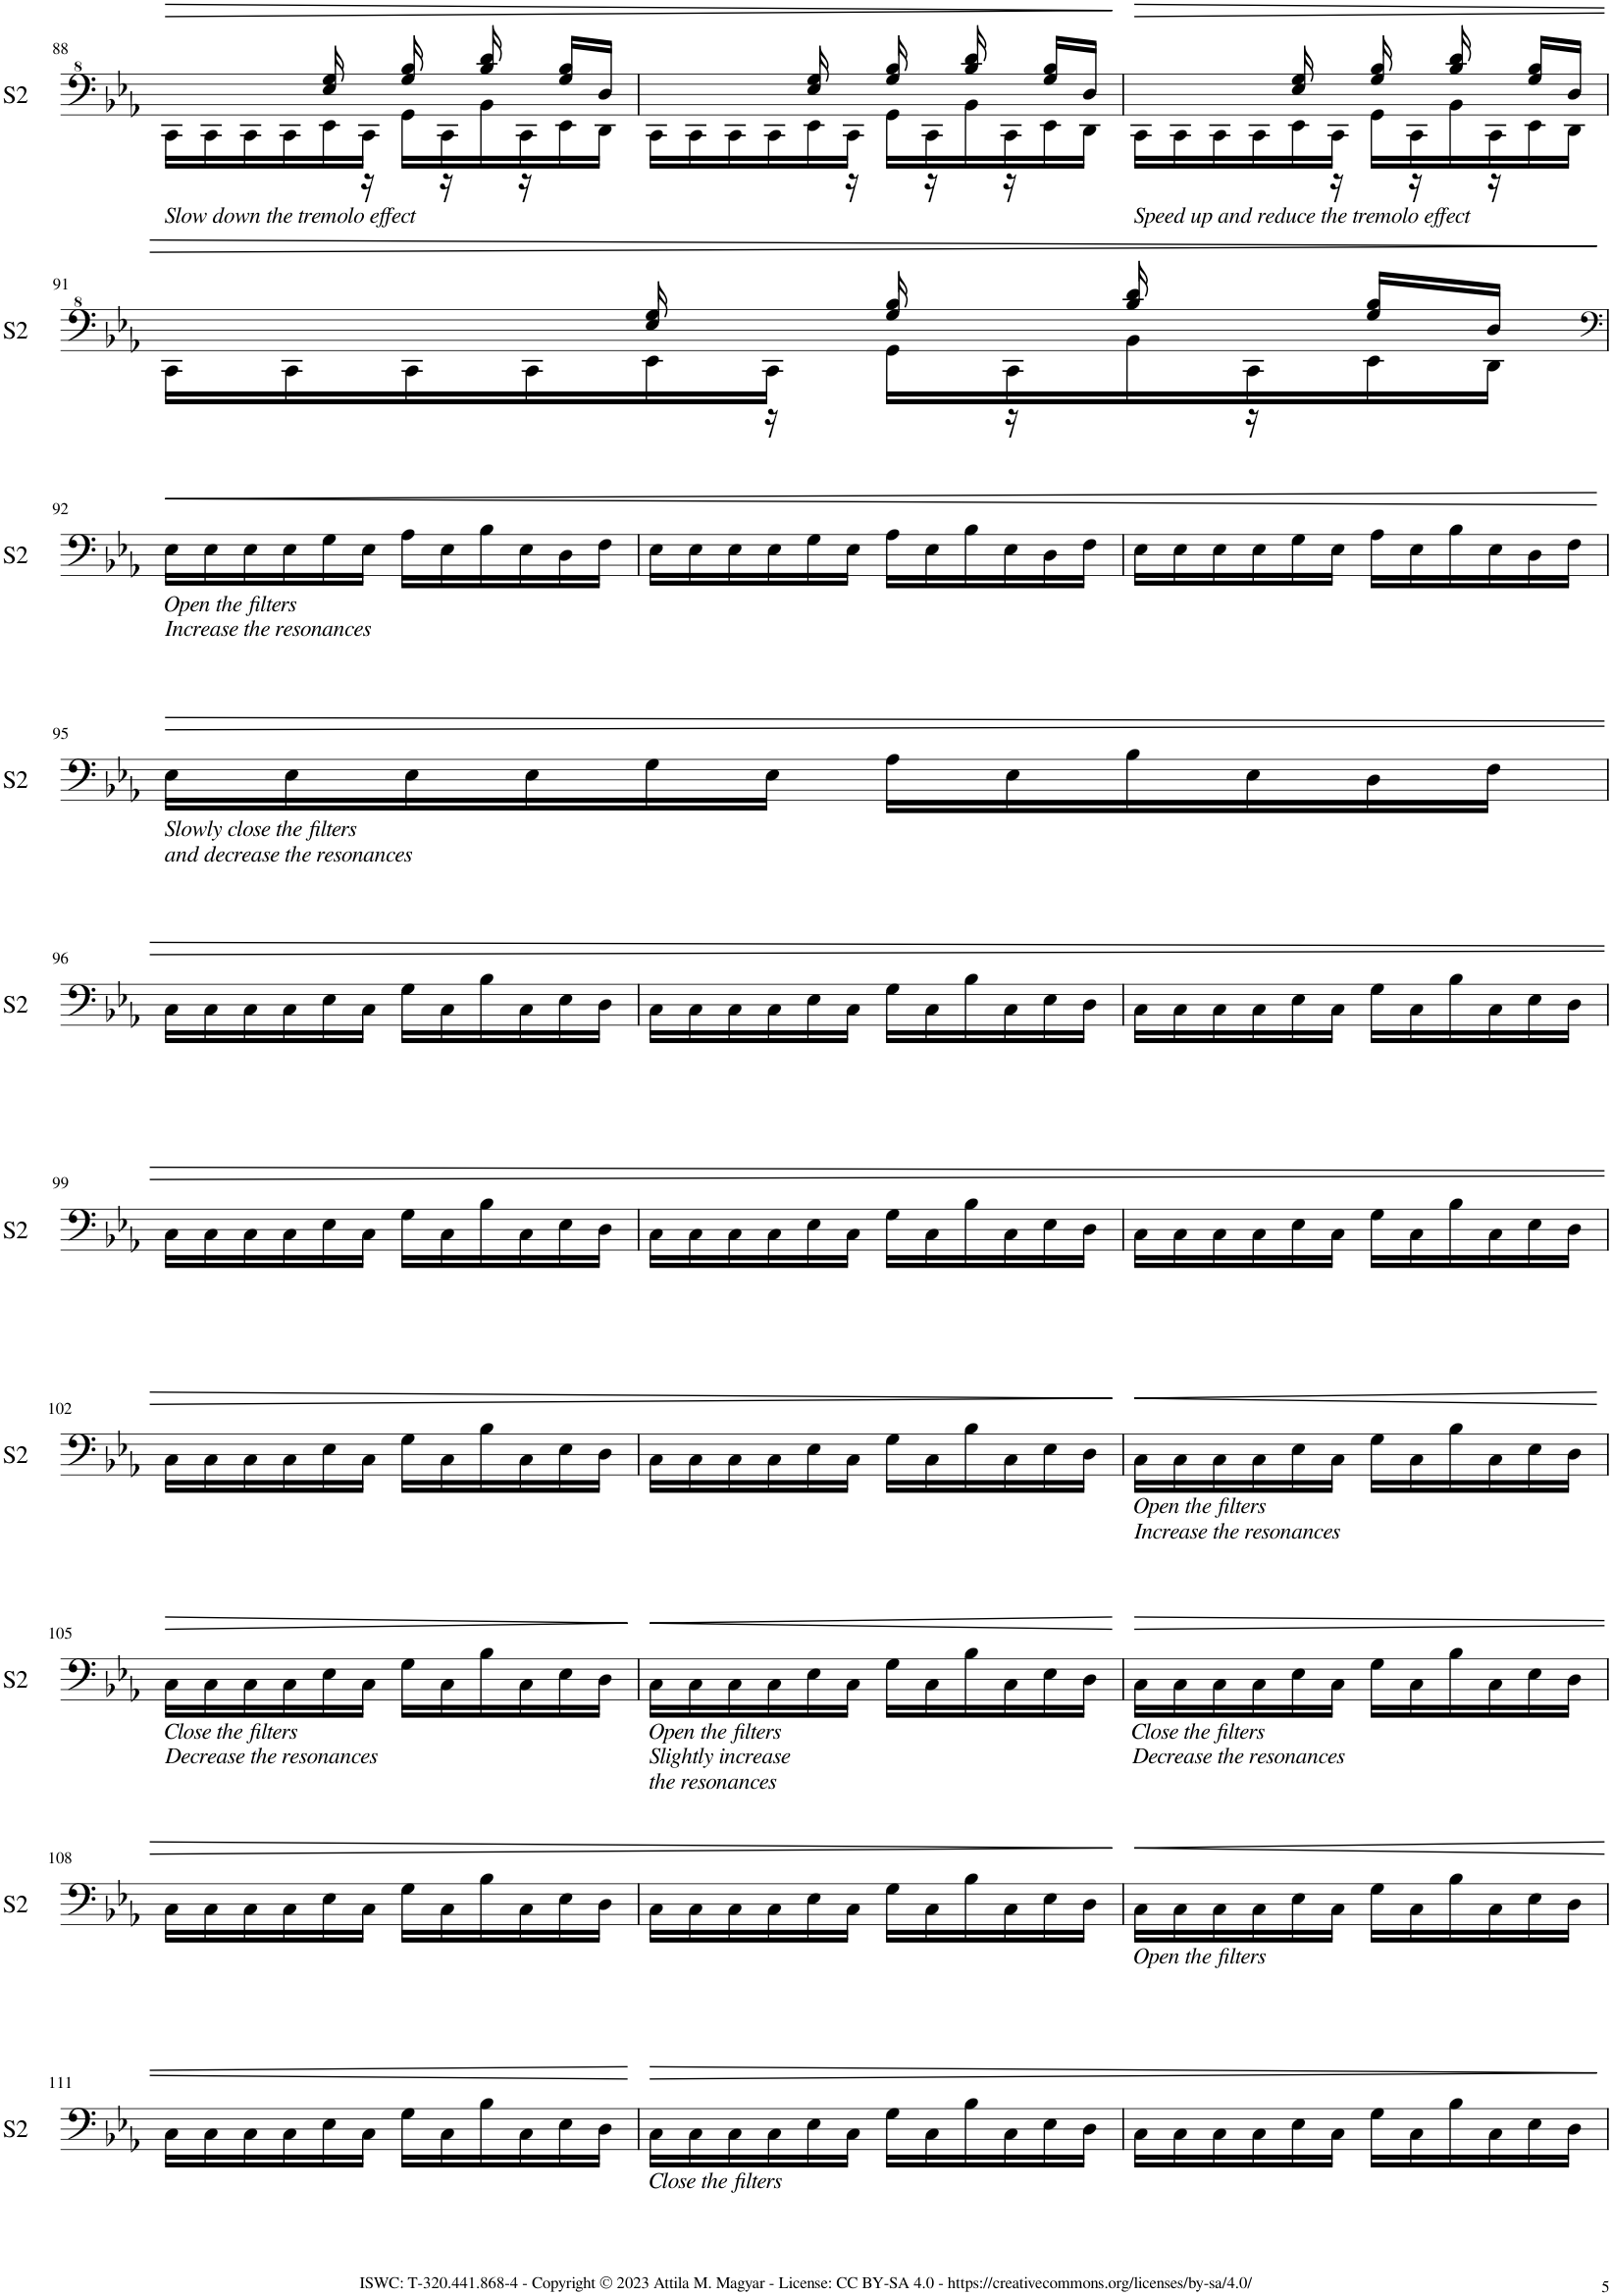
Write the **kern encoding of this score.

**kern	**dynam
*part1	*part1
*staff1	*staff1
*I"Synth 2	*
*I'S2	*
!!LO:PB:g=z
*clefF^4	*
*k[b-e-a-]	*
*M6/8	*
=88	=88
!LO:TX:b:i:t=Slow down the tremolo effect	!
!	!LO:HP:b
*^	*
16C\LL	4ryy	>
16C\	.	.
16C\	.	.
16C\	.	.
16E-\	16e-/ 16g/	.
16C\JJ	16r	.
16G\LL	16g/ 16b-/	.
16C\	16r	.
16B-\	16b-/ 16dd/	.
16C\	16r	.
16E-\	16g/ 16b-/LL	.
16D\JJ	16d/JJ	.
=89	=89	=89
16C\LL	4ryy	.
16C\	.	.
16C\	.	.
16C\	.	.
16E-\	16e-/ 16g/	.
16C\JJ	16r	.
16G\LL	16g/ 16b-/	.
16C\	16r	.
16B-\	16b-/ 16dd/	.
16C\	16r	.
16E-\	16g/ 16b-/LL	.
16D\JJ	16d/JJ	.
*v	*v	*
.	]
=90	=90
!LO:TX:b:i:t=Speed up and reduce the tremolo effect	!
!	!LO:HP:b
*^	*
16C\LL	4ryy	>
16C\	.	.
16C\	.	.
16C\	.	.
16E-\	16e-/ 16g/	.
16C\JJ	16r	.
16G\LL	16g/ 16b-/	.
16C\	16r	.
16B-\	16b-/ 16dd/	.
16C\	16r	.
16E-\	16g/ 16b-/LL	.
16D\JJ	16d/JJ	.
!!LO:LB:g=z	!!
=91	=91	=91
16C\LL	4ryy	.
16C\	.	.
16C\	.	.
16C\	.	.
16E-\	16e-/ 16g/	.
16C\JJ	16r	.
16G\LL	16g/ 16b-/	.
16C\	16r	.
16B-\	16b-/ 16dd/	.
16C\	16r	.
16E-\	16g/ 16b-/LL	.
16D\JJ	16d/JJ	.
*v	*v	*
.	]
!!LO:LB:g=z
=92	=92
*clefF4	*
!LO:TX:b:i:t=Open the filters	!
!LO:TX:b:t=Increase the resonances	!
!	!LO:HP:b
16E-\LL	<
16E-\	.
16E-\	.
16E-\	.
16G\	.
16E-\JJ	.
16A-\LL	.
16E-\	.
16B-\	.
16E-\	.
16D\	.
16F\JJ	.
=93	=93
16E-\LL	.
16E-\	.
16E-\	.
16E-\	.
16G\	.
16E-\JJ	.
16A-\LL	.
16E-\	.
16B-\	.
16E-\	.
16D\	.
16F\JJ	.
=94	=94
16E-\LL	.
16E-\	.
16E-\	.
16E-\	.
16G\	.
16E-\JJ	.
16A-\LL	.
16E-\	.
16B-\	.
16E-\	.
16D\	.
16F\JJ	.
.	[
!!LO:LB:g=z
=95	=95
!LO:TX:b:i:t=Slowly close the filters	!
!LO:TX:b:t=and decrease the resonances	!
!	!LO:HP:b
16E-\LL	>
16E-\	.
16E-\	.
16E-\	.
16G\	.
16E-\JJ	.
16A-\LL	.
16E-\	.
16B-\	.
16E-\	.
16D\	.
16F\JJ	.
!!LO:LB:g=z
=96	=96
16C\LL	.
16C\	.
16C\	.
16C\	.
16E-\	.
16C\JJ	.
16G\LL	.
16C\	.
16B-\	.
16C\	.
16E-\	.
16D\JJ	.
=97	=97
16C\LL	.
16C\	.
16C\	.
16C\	.
16E-\	.
16C\JJ	.
16G\LL	.
16C\	.
16B-\	.
16C\	.
16E-\	.
16D\JJ	.
=98	=98
16C\LL	.
16C\	.
16C\	.
16C\	.
16E-\	.
16C\JJ	.
16G\LL	.
16C\	.
16B-\	.
16C\	.
16E-\	.
16D\JJ	.
!!LO:LB:g=z
=99	=99
16C\LL	.
16C\	.
16C\	.
16C\	.
16E-\	.
16C\JJ	.
16G\LL	.
16C\	.
16B-\	.
16C\	.
16E-\	.
16D\JJ	.
=100	=100
16C\LL	.
16C\	.
16C\	.
16C\	.
16E-\	.
16C\JJ	.
16G\LL	.
16C\	.
16B-\	.
16C\	.
16E-\	.
16D\JJ	.
=101	=101
16C\LL	.
16C\	.
16C\	.
16C\	.
16E-\	.
16C\JJ	.
16G\LL	.
16C\	.
16B-\	.
16C\	.
16E-\	.
16D\JJ	.
!!LO:LB:g=z
=102	=102
16C\LL	.
16C\	.
16C\	.
16C\	.
16E-\	.
16C\JJ	.
16G\LL	.
16C\	.
16B-\	.
16C\	.
16E-\	.
16D\JJ	.
=103	=103
16C\LL	.
16C\	.
16C\	.
16C\	.
16E-\	.
16C\JJ	.
16G\LL	.
16C\	.
16B-\	.
16C\	.
16E-\	.
16D\JJ	.
.	]
=104	=104
!LO:TX:b:i:t=Open the filters	!
!LO:TX:b:t=Increase the resonances	!
!	!LO:HP:b
16C\LL	<
16C\	.
16C\	.
16C\	.
16E-\	.
16C\JJ	.
16G\LL	.
16C\	.
16B-\	.
16C\	.
16E-\	.
16D\JJ	.
.	[
!!LO:LB:g=z
=105	=105
!LO:TX:b:i:t=Close the filters	!
!LO:TX:b:t=Decrease the resonances	!
!	!LO:HP:b
16C\LL	>
16C\	.
16C\	.
16C\	.
16E-\	.
16C\JJ	.
16G\LL	.
16C\	.
16B-\	.
16C\	.
16E-\	.
16D\JJ	.
.	]
=106	=106
!LO:TX:b:i:t=Open the filters	!
!LO:TX:b:t=Slightly increase	!
!LO:TX:b:t=the resonances	!
!	!LO:HP:b
16C\LL	<
16C\	.
16C\	.
16C\	.
16E-\	.
16C\JJ	.
16G\LL	.
16C\	.
16B-\	.
16C\	.
16E-\	.
16D\JJ	.
.	[
=107	=107
!LO:TX:b:i:t=Close the filters	!
!LO:TX:b:t=Decrease the resonances	!
!	!LO:HP:b
16C\LL	>
16C\	.
16C\	.
16C\	.
16E-\	.
16C\JJ	.
16G\LL	.
16C\	.
16B-\	.
16C\	.
16E-\	.
16D\JJ	.
!!LO:LB:g=z
=108	=108
16C\LL	.
16C\	.
16C\	.
16C\	.
16E-\	.
16C\JJ	.
16G\LL	.
16C\	.
16B-\	.
16C\	.
16E-\	.
16D\JJ	.
=109	=109
16C\LL	.
16C\	.
16C\	.
16C\	.
16E-\	.
16C\JJ	.
16G\LL	.
16C\	.
16B-\	.
16C\	.
16E-\	.
16D\JJ	.
.	]
=110	=110
!LO:TX:b:i:t=Open the filters	!
!	!LO:HP:b
16C\LL	<
16C\	.
16C\	.
16C\	.
16E-\	.
16C\JJ	.
16G\LL	.
16C\	.
16B-\	.
16C\	.
16E-\	.
16D\JJ	.
!!LO:LB:g=z
=111	=111
16C\LL	.
16C\	.
16C\	.
16C\	.
16E-\	.
16C\JJ	.
16G\LL	.
16C\	.
16B-\	.
16C\	.
16E-\	.
16D\JJ	.
.	[
=112	=112
!LO:TX:b:i:t=Close the filters	!
!	!LO:HP:b
16C\LL	>
16C\	.
16C\	.
16C\	.
16E-\	.
16C\JJ	.
16G\LL	.
16C\	.
16B-\	.
16C\	.
16E-\	.
16D\JJ	.
=113	=113
16C\LL	.
16C\	.
16C\	.
16C\	.
16E-\	.
16C\JJ	.
16G\LL	.
16C\	.
16B-\	.
16C\	.
16E-\	.
16D\JJ	.
.	]
=	=
*-	*-
